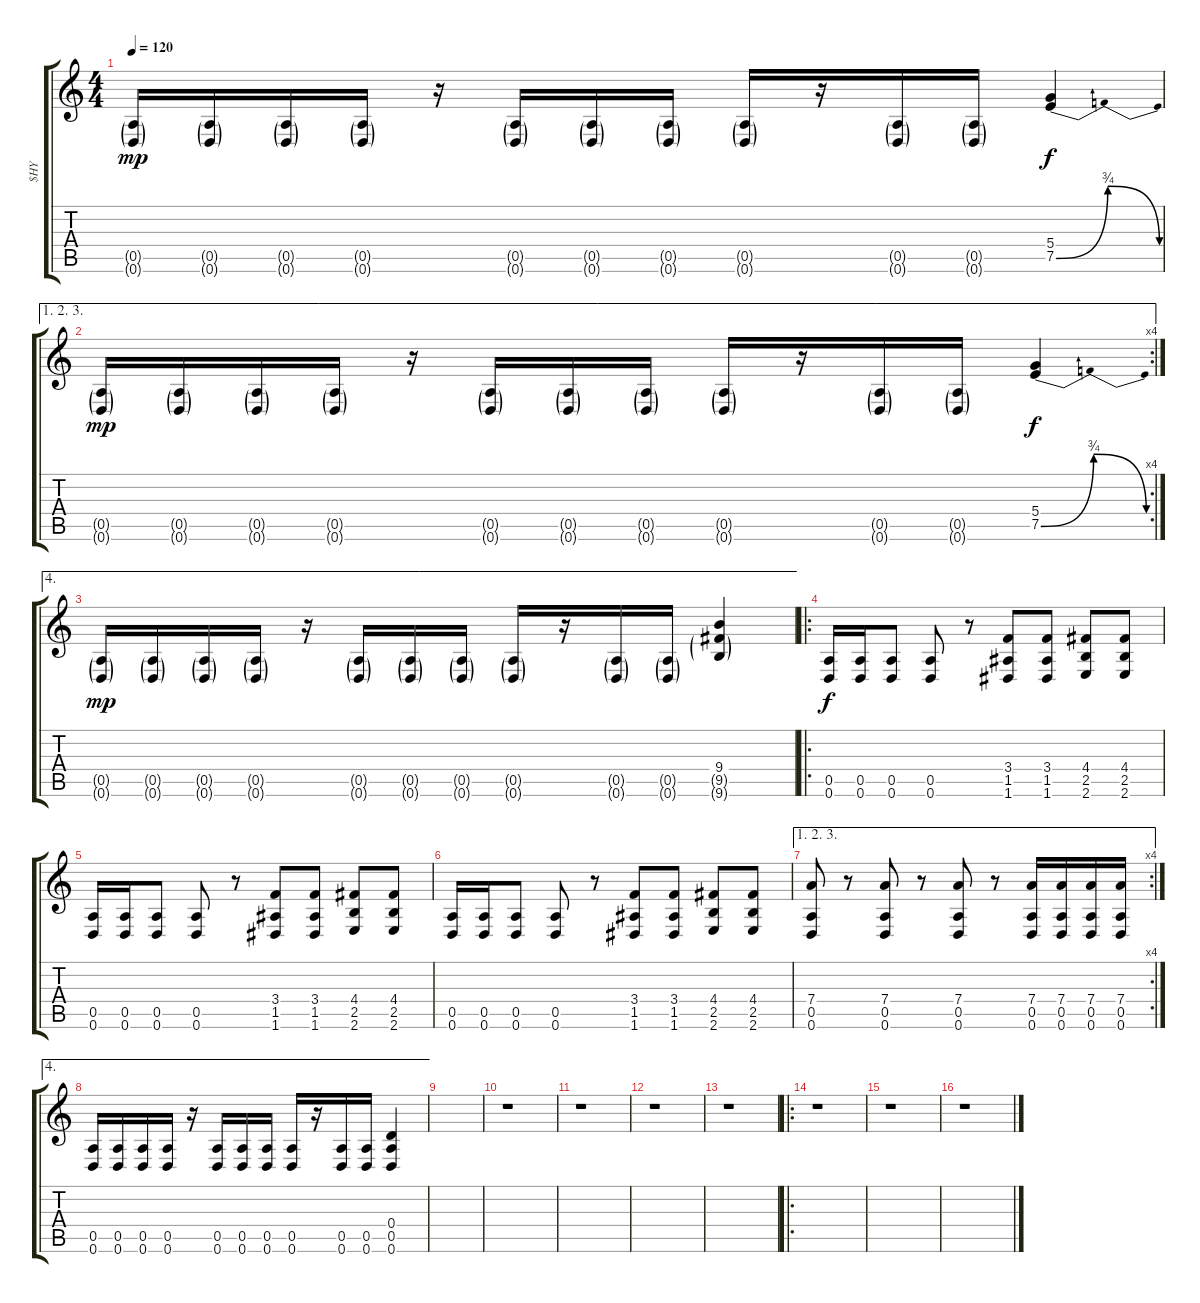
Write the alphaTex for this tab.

\track ("$HY" "$HY") {instrument distortionguitar}
\staff {score tabs}
\tuning (E4 B3 G3 D3 A2 D2) {hide}
\ts (4 4)
\tempo 120
\clef g2
\ks c
(0.5{g} 0.6{g}).16{dy mp} (0.5{g} 0.6{g}).16 (0.5{g} 0.6{g}).16 (0.5{g} 0.6{g}).16 r.16 (0.5{g} 0.6{g}).16 (0.5{g} 0.6{g}).16 (0.5{g} 0.6{g}).16 (0.5{g} 0.6{g}).16 r.16 (0.5{g} 0.6{g}).16 (0.5{g} 0.6{g}).16 (5.4 7.5{be (bendrelease 0 0 15 3 45 3 60 0)}).4{dy f} |
\ae (1 2 3)
\rc 4
(0.5{g} 0.6{g}).16{dy mp} (0.5{g} 0.6{g}).16 (0.5{g} 0.6{g}).16 (0.5{g} 0.6{g}).16 r.16 (0.5{g} 0.6{g}).16 (0.5{g} 0.6{g}).16 (0.5{g} 0.6{g}).16 (0.5{g} 0.6{g}).16 r.16 (0.5{g} 0.6{g}).16 (0.5{g} 0.6{g}).16 (5.4 7.5{be (bendrelease 0 0 15 3 45 3 60 0)}).4{dy f} |
\ae 4
(0.5{g} 0.6{g}).16{dy mp} (0.5{g} 0.6{g}).16 (0.5{g} 0.6{g}).16 (0.5{g} 0.6{g}).16 r.16 (0.5{g} 0.6{g}).16 (0.5{g} 0.6{g}).16 (0.5{g} 0.6{g}).16 (0.5{g} 0.6{g}).16 r.16 (0.5{g} 0.6{g}).16 (0.5{g} 0.6{g}).16 (9.4 9.5{g} 9.6{g}).4 |
\ro
(0.5 0.6).16{dy f} (0.5 0.6).16 (0.5 0.6).8 (0.5 0.6).8 r.8 (3.4 1.5 1.6).8 (3.4 1.5 1.6).8 (4.4 2.5 2.6).8 (4.4 2.5 2.6).8 |
(0.5 0.6).16 (0.5 0.6).16 (0.5 0.6).8 (0.5 0.6).8 r.8 (3.4 1.5 1.6).8 (3.4 1.5 1.6).8 (4.4 2.5 2.6).8 (4.4 2.5 2.6).8 |
(0.5 0.6).16 (0.5 0.6).16 (0.5 0.6).8 (0.5 0.6).8 r.8 (3.4 1.5 1.6).8 (3.4 1.5 1.6).8 (4.4 2.5 2.6).8 (4.4 2.5 2.6).8 |
\ae (1 2 3)
\rc 4
(7.4 0.5 0.6).8 r.8 (7.4 0.5 0.6).8 r.8 (7.4 0.5 0.6).8 r.8 (7.4 0.5 0.6).16 (7.4 0.5 0.6).16 (7.4 0.5 0.6).16 (7.4 0.5 0.6).16 |
\ae 4
(0.5 0.6).16 (0.5 0.6).16 (0.5 0.6).16 (0.5 0.6).16 r.16 (0.5 0.6).16 (0.5 0.6).16 (0.5 0.6).16 (0.5 0.6).16 r.16 (0.5 0.6).16 (0.5 0.6).16 (0.4 0.5 0.6).4 |
|
r.1 |
r.1 |
r.1 |
r.1 |
\ro
r.1 |
r.1 |
r.1
